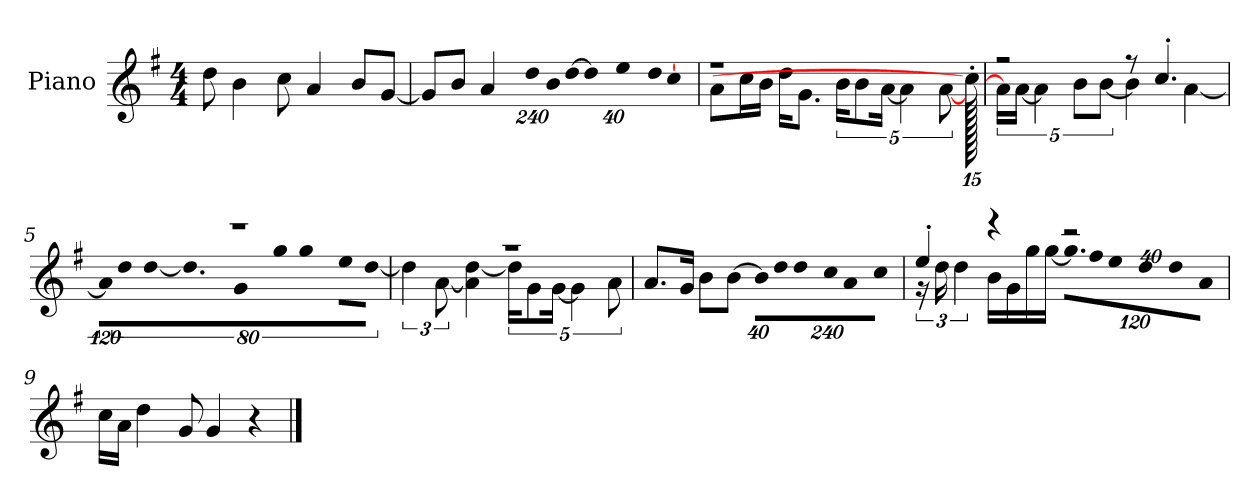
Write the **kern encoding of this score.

**kern
*part1
*staff1
*I"Piano
*I'P-no
*clefG2
*k[f#]
*M4/4
*MM90
=1
8dd\
4b\
8cc\
4a/
8b/L
[8g/J
=2
8g/L]
8b/J
4a/
*Xbrackettup
!LO:N:vis=16
1920%137dd\LL
!LO:N:vis=32
640%23b\L
!LO:N:vis=32
[640%23dd\JJ
!LO:N:vis=8
960%137dd\]
!LO:N:vis=16
1920%137ee\L
!LO:N:vis=32
640%23dd\K
[384%41cc\J
=3
*^
1r	8a\L
.	16cc\L
.	16b\JJ
.	16dd\KL
.	8.g\J
*	*brackettup
.	20b\KL
.	10b\
.	[20a\Jk
.	5a\]
.	[10a\
1920cc'\]	1920ryy
=4	=4
2r	20a\LL]
.	[20a\JJ
.	5a\]
.	10b\L
.	[10b\J
8r	4b\]
4.cc'/	.
.	[4a\
!!LO:LB:g=z	!!
=5	=5
!	!LO:N:vis=16
1r	1920%107a\KL]
!	!LO:N:vis=8
.	640%71dd\
!	!LO:N:vis=16
.	[1920%107dd\K
.	9.dd\]
!	!LO:N:vis=16
.	1920%107g\K
!	!LO:N:vis=8
.	640%71gg\J
!	!LO:N:vis=4
.	1920%427gg\
!	!LO:N:vis=8
.	640%71ee\L
!	!LO:N:vis=8
.	[640%71dd\J
=6	=6
1r	6dd\]
.	[12a\
.	4a\] [4dd\
.	20dd\KL]
.	10g\
.	[20g\Jk
.	5g\]
.	10a\
*v	*v
=7
8.a/L
16g/Jk
8b\L
[8b\J
*Xbrackettup
!LO:N:vis=32
640%23b\KLL]
!LO:N:vis=16
1920%137dd\
!LO:N:vis=32
640%23dd\K
!LO:N:vis=16
1920%137cc\J
!LO:N:vis=8
960%137a\
!LO:N:vis=8
960%137cc\J
=8
*^
*	*brackettup
4ee'/	24r
.	24dd\
.	6dd\
4r	16b\LL
.	16g\
.	16gg\
.	[16gg\JJ
*	*Xbrackettup
!	!LO:N:vis=16.
2r	960%103gg\LL]
!	!LO:N:vis=32
.	640%23ff#\K
!	!LO:N:vis=16
.	1920%137ee\
!	!LO:N:vis=16
.	1920%137dd\J
!	!LO:N:vis=8
.	960%137dd\
!	!LO:N:vis=16
.	1920%137a\Jk
*v	*v
!!LO:LB:g=z
=9
16cc\LL
16a\JJ
4dd\
8g/
4g/
4r
==
*-
